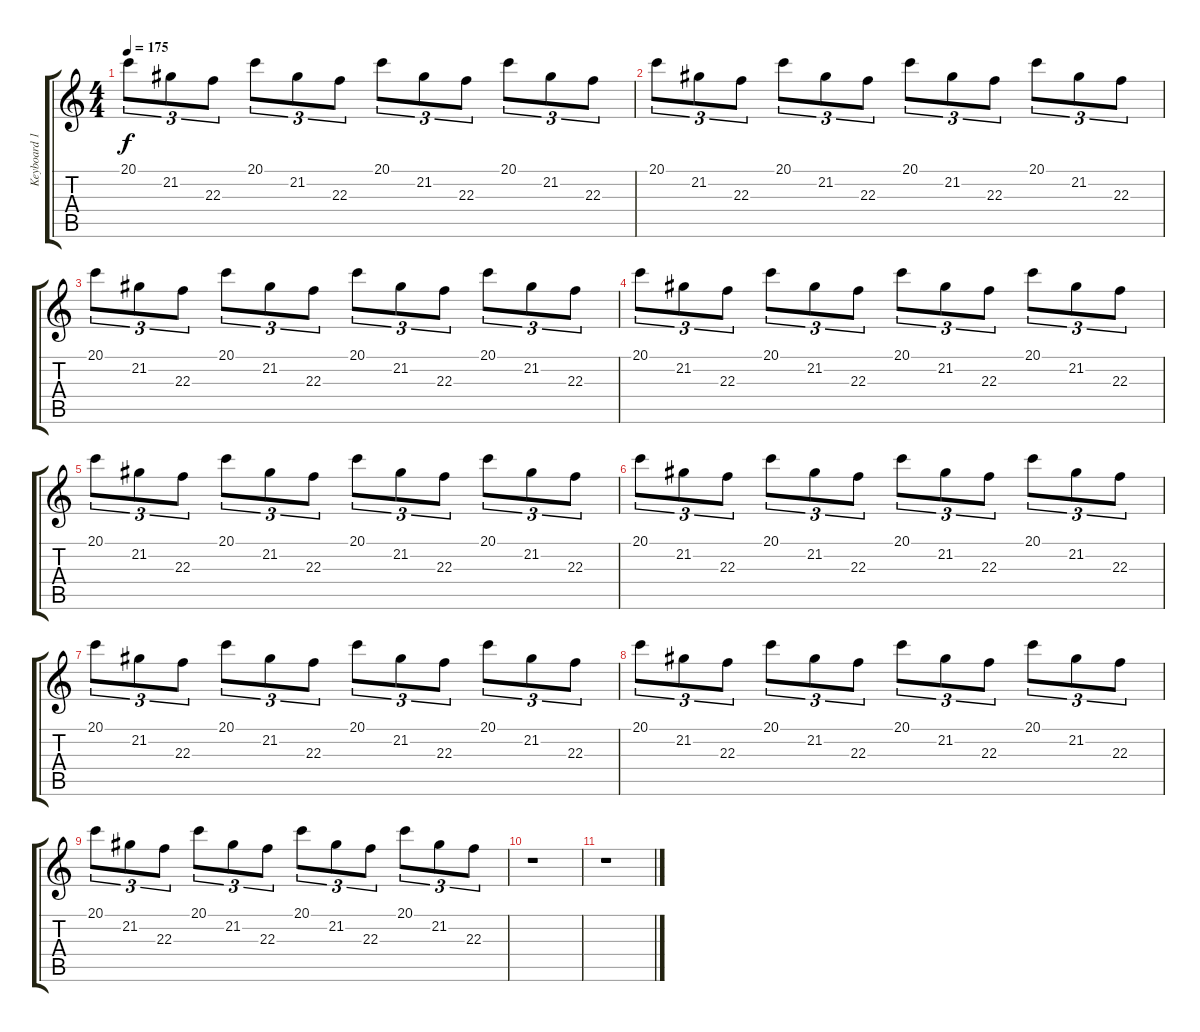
\track ("Keyboard 1." "Keyboard 1") {instrument fx5brightness}
\staff {score tabs}
\tuning (E4 B3 G3 D3 A2 E2) {hide}
\ts (4 4)
\tempo 175
\clef g2
\ks c
20.1.8{tu (3 2) dy f} 21.2.8{tu (3 2)} 22.3.8{tu (3 2)} 20.1.8{tu (3 2)} 21.2.8{tu (3 2)} 22.3.8{tu (3 2)} 20.1.8{tu (3 2)} 21.2.8{tu (3 2)} 22.3.8{tu (3 2)} 20.1.8{tu (3 2)} 21.2.8{tu (3 2)} 22.3.8{tu (3 2)} |
20.1.8{tu (3 2)} 21.2.8{tu (3 2)} 22.3.8{tu (3 2)} 20.1.8{tu (3 2)} 21.2.8{tu (3 2)} 22.3.8{tu (3 2)} 20.1.8{tu (3 2)} 21.2.8{tu (3 2)} 22.3.8{tu (3 2)} 20.1.8{tu (3 2)} 21.2.8{tu (3 2)} 22.3.8{tu (3 2)} |
20.1.8{tu (3 2)} 21.2.8{tu (3 2)} 22.3.8{tu (3 2)} 20.1.8{tu (3 2)} 21.2.8{tu (3 2)} 22.3.8{tu (3 2)} 20.1.8{tu (3 2)} 21.2.8{tu (3 2)} 22.3.8{tu (3 2)} 20.1.8{tu (3 2)} 21.2.8{tu (3 2)} 22.3.8{tu (3 2)} |
20.1.8{tu (3 2)} 21.2.8{tu (3 2)} 22.3.8{tu (3 2)} 20.1.8{tu (3 2)} 21.2.8{tu (3 2)} 22.3.8{tu (3 2)} 20.1.8{tu (3 2)} 21.2.8{tu (3 2)} 22.3.8{tu (3 2)} 20.1.8{tu (3 2)} 21.2.8{tu (3 2)} 22.3.8{tu (3 2)} |
20.1.8{tu (3 2)} 21.2.8{tu (3 2)} 22.3.8{tu (3 2)} 20.1.8{tu (3 2)} 21.2.8{tu (3 2)} 22.3.8{tu (3 2)} 20.1.8{tu (3 2)} 21.2.8{tu (3 2)} 22.3.8{tu (3 2)} 20.1.8{tu (3 2)} 21.2.8{tu (3 2)} 22.3.8{tu (3 2)} |
20.1.8{tu (3 2)} 21.2.8{tu (3 2)} 22.3.8{tu (3 2)} 20.1.8{tu (3 2)} 21.2.8{tu (3 2)} 22.3.8{tu (3 2)} 20.1.8{tu (3 2)} 21.2.8{tu (3 2)} 22.3.8{tu (3 2)} 20.1.8{tu (3 2)} 21.2.8{tu (3 2)} 22.3.8{tu (3 2)} |
20.1.8{tu (3 2)} 21.2.8{tu (3 2)} 22.3.8{tu (3 2)} 20.1.8{tu (3 2)} 21.2.8{tu (3 2)} 22.3.8{tu (3 2)} 20.1.8{tu (3 2)} 21.2.8{tu (3 2)} 22.3.8{tu (3 2)} 20.1.8{tu (3 2)} 21.2.8{tu (3 2)} 22.3.8{tu (3 2)} |
20.1.8{tu (3 2)} 21.2.8{tu (3 2)} 22.3.8{tu (3 2)} 20.1.8{tu (3 2)} 21.2.8{tu (3 2)} 22.3.8{tu (3 2)} 20.1.8{tu (3 2)} 21.2.8{tu (3 2)} 22.3.8{tu (3 2)} 20.1.8{tu (3 2)} 21.2.8{tu (3 2)} 22.3.8{tu (3 2)} |
20.1.8{tu (3 2)} 21.2.8{tu (3 2)} 22.3.8{tu (3 2)} 20.1.8{tu (3 2)} 21.2.8{tu (3 2)} 22.3.8{tu (3 2)} 20.1.8{tu (3 2)} 21.2.8{tu (3 2)} 22.3.8{tu (3 2)} 20.1.8{tu (3 2)} 21.2.8{tu (3 2)} 22.3.8{tu (3 2)} |
r.1 |
r.1
